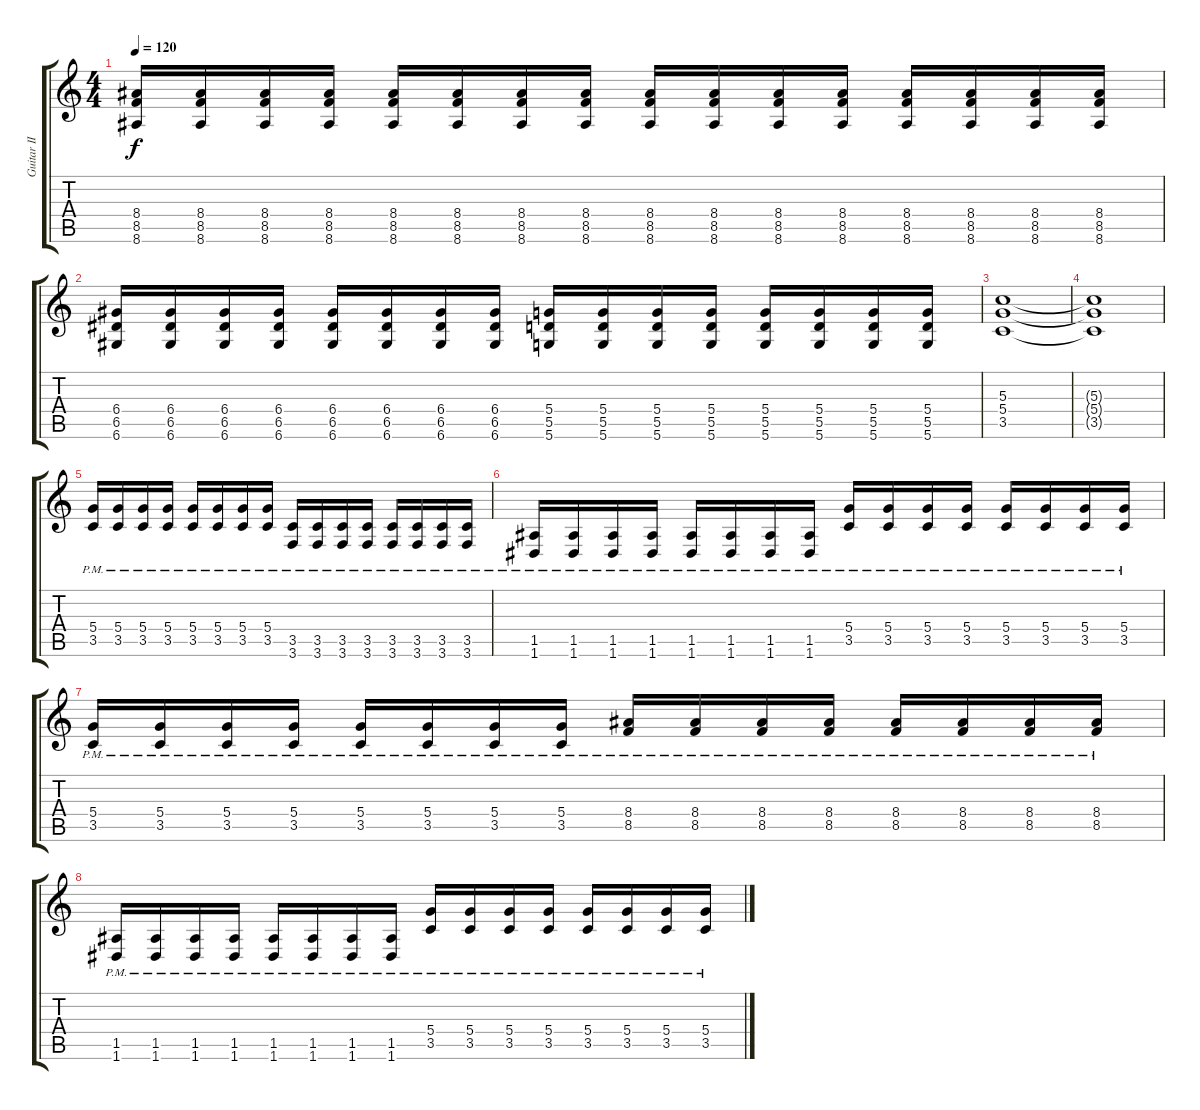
\track ("Guitar II" "Guitar II") {instrument distortionguitar}
\staff {score tabs}
\tuning (E4 B3 G3 D3 A2 D2) {hide}
\ts (4 4)
\tempo 120
\clef g2
\ks c
(8.4 8.5 8.6).16{dy f} (8.4 8.5 8.6).16 (8.4 8.5 8.6).16 (8.4 8.5 8.6).16 (8.4 8.5 8.6).16 (8.4 8.5 8.6).16 (8.4 8.5 8.6).16 (8.4 8.5 8.6).16 (8.4 8.5 8.6).16 (8.4 8.5 8.6).16 (8.4 8.5 8.6).16 (8.4 8.5 8.6).16 (8.4 8.5 8.6).16 (8.4 8.5 8.6).16 (8.4 8.5 8.6).16 (8.4 8.5 8.6).16 |
(6.4 6.5 6.6).16 (6.4 6.5 6.6).16 (6.4 6.5 6.6).16 (6.4 6.5 6.6).16 (6.4 6.5 6.6).16 (6.4 6.5 6.6).16 (6.4 6.5 6.6).16 (6.4 6.5 6.6).16 (5.4 5.5 5.6).16 (5.4 5.5 5.6).16 (5.4 5.5 5.6).16 (5.4 5.5 5.6).16 (5.4 5.5 5.6).16 (5.4 5.5 5.6).16 (5.4 5.5 5.6).16 (5.4 5.5 5.6).16 |
(5.3 5.4 3.5).1 |
(5.3{t} 5.4{t} 3.5{t}).1 |
(5.4{pm} 3.5{pm}).16 (5.4{pm} 3.5{pm}).16 (5.4{pm} 3.5{pm}).16 (5.4{pm} 3.5{pm}).16 (5.4{pm} 3.5{pm}).16 (5.4{pm} 3.5{pm}).16 (5.4{pm} 3.5{pm}).16 (5.4{pm} 3.5{pm}).16 (3.5{pm} 3.6{pm}).16 (3.5{pm} 3.6{pm}).16 (3.5{pm} 3.6{pm}).16 (3.5{pm} 3.6{pm}).16 (3.5{pm} 3.6{pm}).16 (3.5{pm} 3.6{pm}).16 (3.5{pm} 3.6{pm}).16 (3.5{pm} 3.6{pm}).16 |
(1.5{pm} 1.6{pm}).16 (1.5{pm} 1.6{pm}).16 (1.5{pm} 1.6{pm}).16 (1.5{pm} 1.6{pm}).16 (1.5{pm} 1.6{pm}).16 (1.5{pm} 1.6{pm}).16 (1.5{pm} 1.6{pm}).16 (1.5{pm} 1.6{pm}).16 (5.4{pm} 3.5{pm}).16 (5.4{pm} 3.5{pm}).16 (5.4{pm} 3.5{pm}).16 (5.4{pm} 3.5{pm}).16 (5.4{pm} 3.5{pm}).16 (5.4{pm} 3.5{pm}).16 (5.4{pm} 3.5{pm}).16 (5.4{pm} 3.5{pm}).16 |
(5.4{pm} 3.5{pm}).16 (5.4{pm} 3.5{pm}).16 (5.4{pm} 3.5{pm}).16 (5.4{pm} 3.5{pm}).16 (5.4{pm} 3.5{pm}).16 (5.4{pm} 3.5{pm}).16 (5.4{pm} 3.5{pm}).16 (5.4{pm} 3.5{pm}).16 (8.4{pm} 8.5{pm}).16 (8.4{pm} 8.5{pm}).16 (8.4{pm} 8.5{pm}).16 (8.4{pm} 8.5{pm}).16 (8.4{pm} 8.5{pm}).16 (8.4{pm} 8.5{pm}).16 (8.4{pm} 8.5{pm}).16 (8.4{pm} 8.5{pm}).16 |
(1.5{pm} 1.6{pm}).16 (1.5{pm} 1.6{pm}).16 (1.5{pm} 1.6{pm}).16 (1.5{pm} 1.6{pm}).16 (1.5{pm} 1.6{pm}).16 (1.5{pm} 1.6{pm}).16 (1.5{pm} 1.6{pm}).16 (1.5{pm} 1.6{pm}).16 (5.4 3.5{pm}).16 (5.4 3.5{pm}).16 (5.4 3.5{pm}).16 (5.4 3.5{pm}).16 (5.4 3.5{pm}).16 (5.4 3.5{pm}).16 (5.4 3.5{pm}).16 (5.4 3.5{pm}).16
